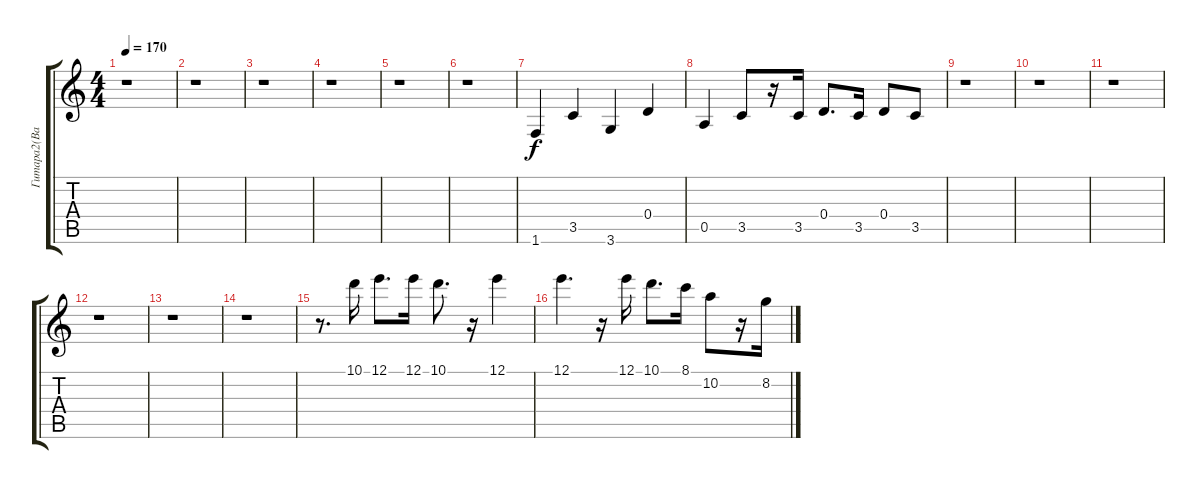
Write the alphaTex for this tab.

\track ("Гитара2(Вадим)" "Гитара2(Ва") {instrument distortionguitar}
\staff {score tabs}
\tuning (E4 B3 G3 D3 A2 E2) {hide}
\ts (4 4)
\tempo 170
\clef g2
\ks c
r.1{dy f} |
r.1 |
r.1 |
r.1 |
r.1 |
r.1 |
1.6.4 3.5.4 3.6.4 0.4.4 |
0.5.4 3.5.8 r.16 3.5.16 0.4.8{d} 3.5.16 0.4.8 3.5.8 |
r.1 |
r.1 |
r.1 |
r.1 |
r.1 |
r.1 |
r.8{d} 10.1.16 12.1.8{d} 12.1.16 10.1.8{d} r.16 12.1.4 |
12.1.4{d} r.16 12.1.16 10.1.8{d} 8.1.16 10.2.8 r.16 8.2.16
